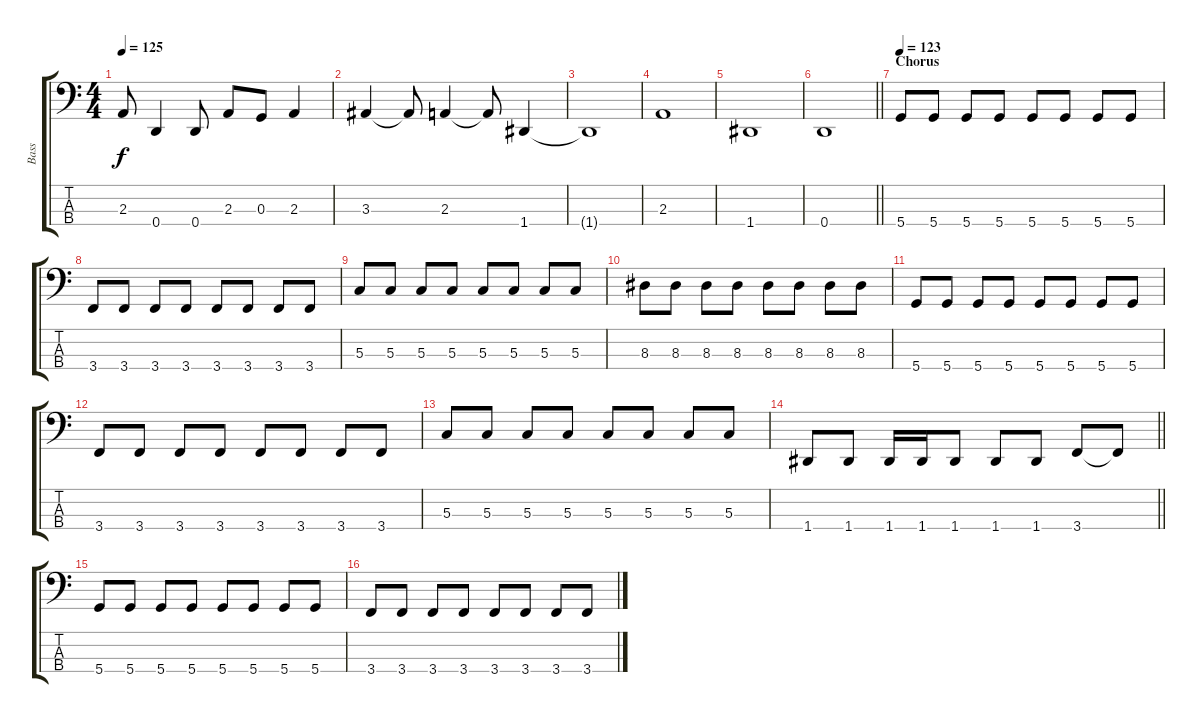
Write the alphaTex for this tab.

\track ("Bass" "Bass") {instrument electricbassfinger}
\staff {score tabs}
\tuning (F2 C2 G1 D1) {hide}
\ts (4 4)
\tempo 125
\clef f4
\ks c
2.3{t}.8{dy f} 0.4.4 0.4.8 2.3.8 0.3.8 2.3.4 |
3.3.4 3.3{t}.8 2.3.4 2.3{t}.8 1.4.4 |
1.4{t}.1 |
2.3.1 |
1.4.1 |
\barLineRight lightlight
0.4.1 |
\section ("" "Chorus")
\tempo 123
5.4.8 5.4.8 5.4.8 5.4.8 5.4.8 5.4.8 5.4.8 5.4.8 |
3.4.8 3.4.8 3.4.8 3.4.8 3.4.8 3.4.8 3.4.8 3.4.8 |
5.3.8 5.3.8 5.3.8 5.3.8 5.3.8 5.3.8 5.3.8 5.3.8 |
8.3.8 8.3.8 8.3.8 8.3.8 8.3.8 8.3.8 8.3.8 8.3.8 |
5.4.8 5.4.8 5.4.8 5.4.8 5.4.8 5.4.8 5.4.8 5.4.8 |
3.4.8 3.4.8 3.4.8 3.4.8 3.4.8 3.4.8 3.4.8 3.4.8 |
5.3.8 5.3.8 5.3.8 5.3.8 5.3.8 5.3.8 5.3.8 5.3.8 |
\barLineRight lightlight
1.4.8 1.4.8 1.4.16 1.4.16 1.4.8 1.4.8 1.4.8 3.4.8 3.4{t}.8 |
5.4.8 5.4.8 5.4.8 5.4.8 5.4.8 5.4.8 5.4.8 5.4.8 |
3.4.8 3.4.8 3.4.8 3.4.8 3.4.8 3.4.8 3.4.8 3.4.8
